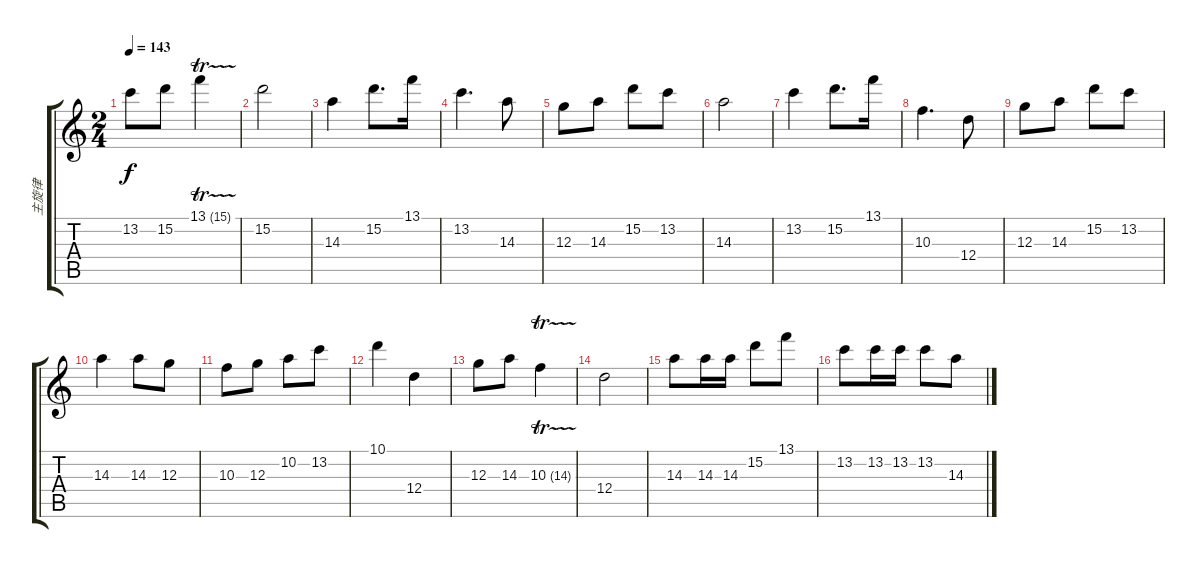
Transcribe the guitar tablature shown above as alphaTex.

\track ("主旋律" "主旋律") {instrument overdrivenguitar}
\staff {score tabs}
\tuning (E4 B3 G3 D3 A2 E2) {hide}
\ts (2 4)
\tempo 143
\clef g2
\ks c
13.2.8{dy f} 15.2.8 13.1{tr (15 64)}.4 |
15.2.2 |
14.3.4 15.2.8{d} 13.1.16 |
13.2.4{d} 14.3.8 |
12.3.8 14.3.8 15.2.8 13.2.8 |
14.3.2 |
13.2.4 15.2.8{d} 13.1.16 |
10.3.4{d} 12.4.8 |
12.3.8 14.3.8 15.2.8 13.2.8 |
14.3.4 14.3.8 12.3.8 |
10.3.8 12.3.8 10.2.8 13.2.8 |
10.1.4 12.4.4 |
12.3.8 14.3.8 10.3{tr (14 64)}.4 |
12.4.2 |
14.3.8 14.3.16 14.3.16 15.2.8 13.1.8 |
13.2.8 13.2.16 13.2.16 13.2.8 14.3.8
